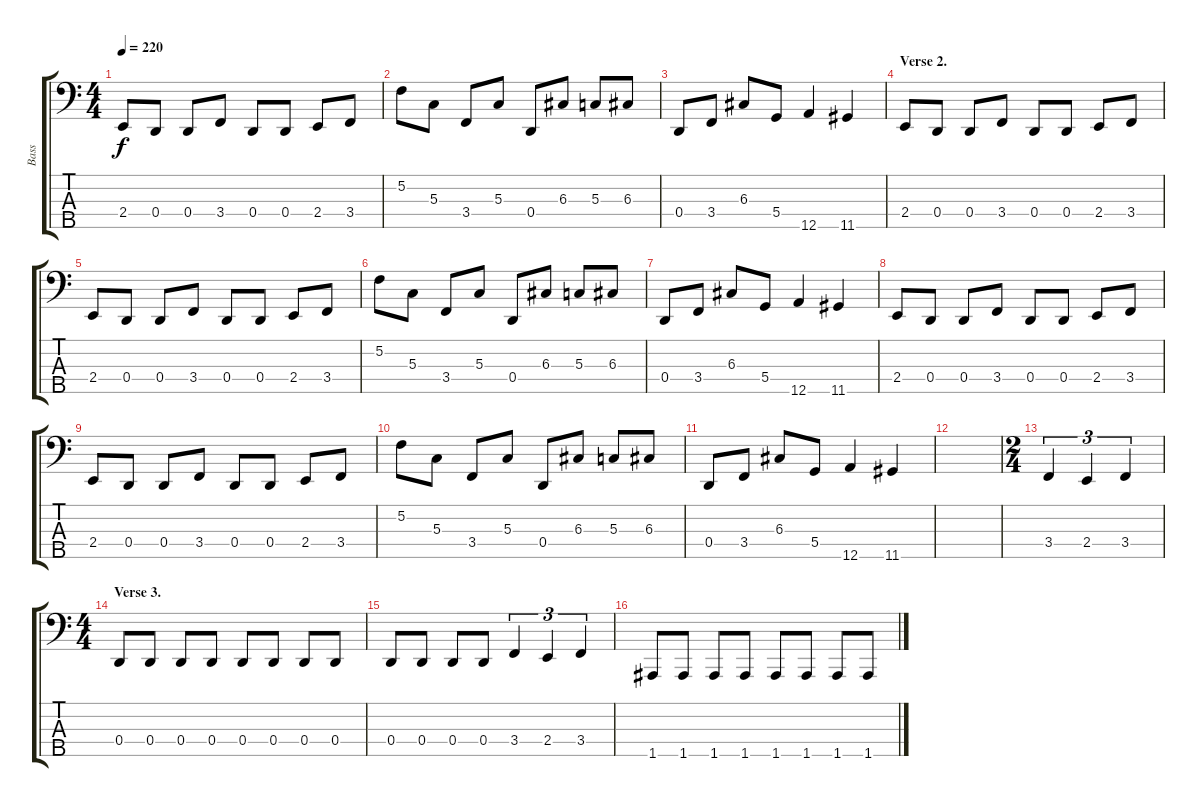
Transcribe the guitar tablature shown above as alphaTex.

\track ("Bass" "Bass") {instrument fretlessbass}
\staff {score tabs}
\tuning (F2 C2 G1 D1 A0) {hide}
\ts (4 4)
\tempo 220
\clef f4
\ks c
2.4.8{dy f} 0.4.8 0.4.8 3.4.8 0.4.8 0.4.8 2.4.8 3.4.8 |
5.2.8 5.3.8 3.4.8 5.3.8 0.4.8 6.3.8 5.3.8 6.3.8 |
0.4.8 3.4.8 6.3.8 5.4.8 12.5.4 11.5.4 |
\section ("" "Verse 2.")
2.4.8 0.4.8 0.4.8 3.4.8 0.4.8 0.4.8 2.4.8 3.4.8 |
2.4.8 0.4.8 0.4.8 3.4.8 0.4.8 0.4.8 2.4.8 3.4.8 |
5.2.8 5.3.8 3.4.8 5.3.8 0.4.8 6.3.8 5.3.8 6.3.8 |
0.4.8 3.4.8 6.3.8 5.4.8 12.5.4 11.5.4 |
2.4.8 0.4.8 0.4.8 3.4.8 0.4.8 0.4.8 2.4.8 3.4.8 |
2.4.8 0.4.8 0.4.8 3.4.8 0.4.8 0.4.8 2.4.8 3.4.8 |
5.2.8 5.3.8 3.4.8 5.3.8 0.4.8 6.3.8 5.3.8 6.3.8 |
0.4.8 3.4.8 6.3.8 5.4.8 12.5.4 11.5.4 |
|
\ts (2 4)
3.4.4{tu (3 2)} 2.4.4{tu (3 2)} 3.4.4{tu (3 2)} |
\ts (4 4)
\section ("" "Verse 3.")
0.4.8 0.4.8 0.4.8 0.4.8 0.4.8 0.4.8 0.4.8 0.4.8 |
0.4.8 0.4.8 0.4.8 0.4.8 3.4.4{tu (3 2)} 2.4.4{tu (3 2)} 3.4.4{tu (3 2)} |
1.5.8 1.5.8 1.5.8 1.5.8 1.5.8 1.5.8 1.5.8 1.5.8
